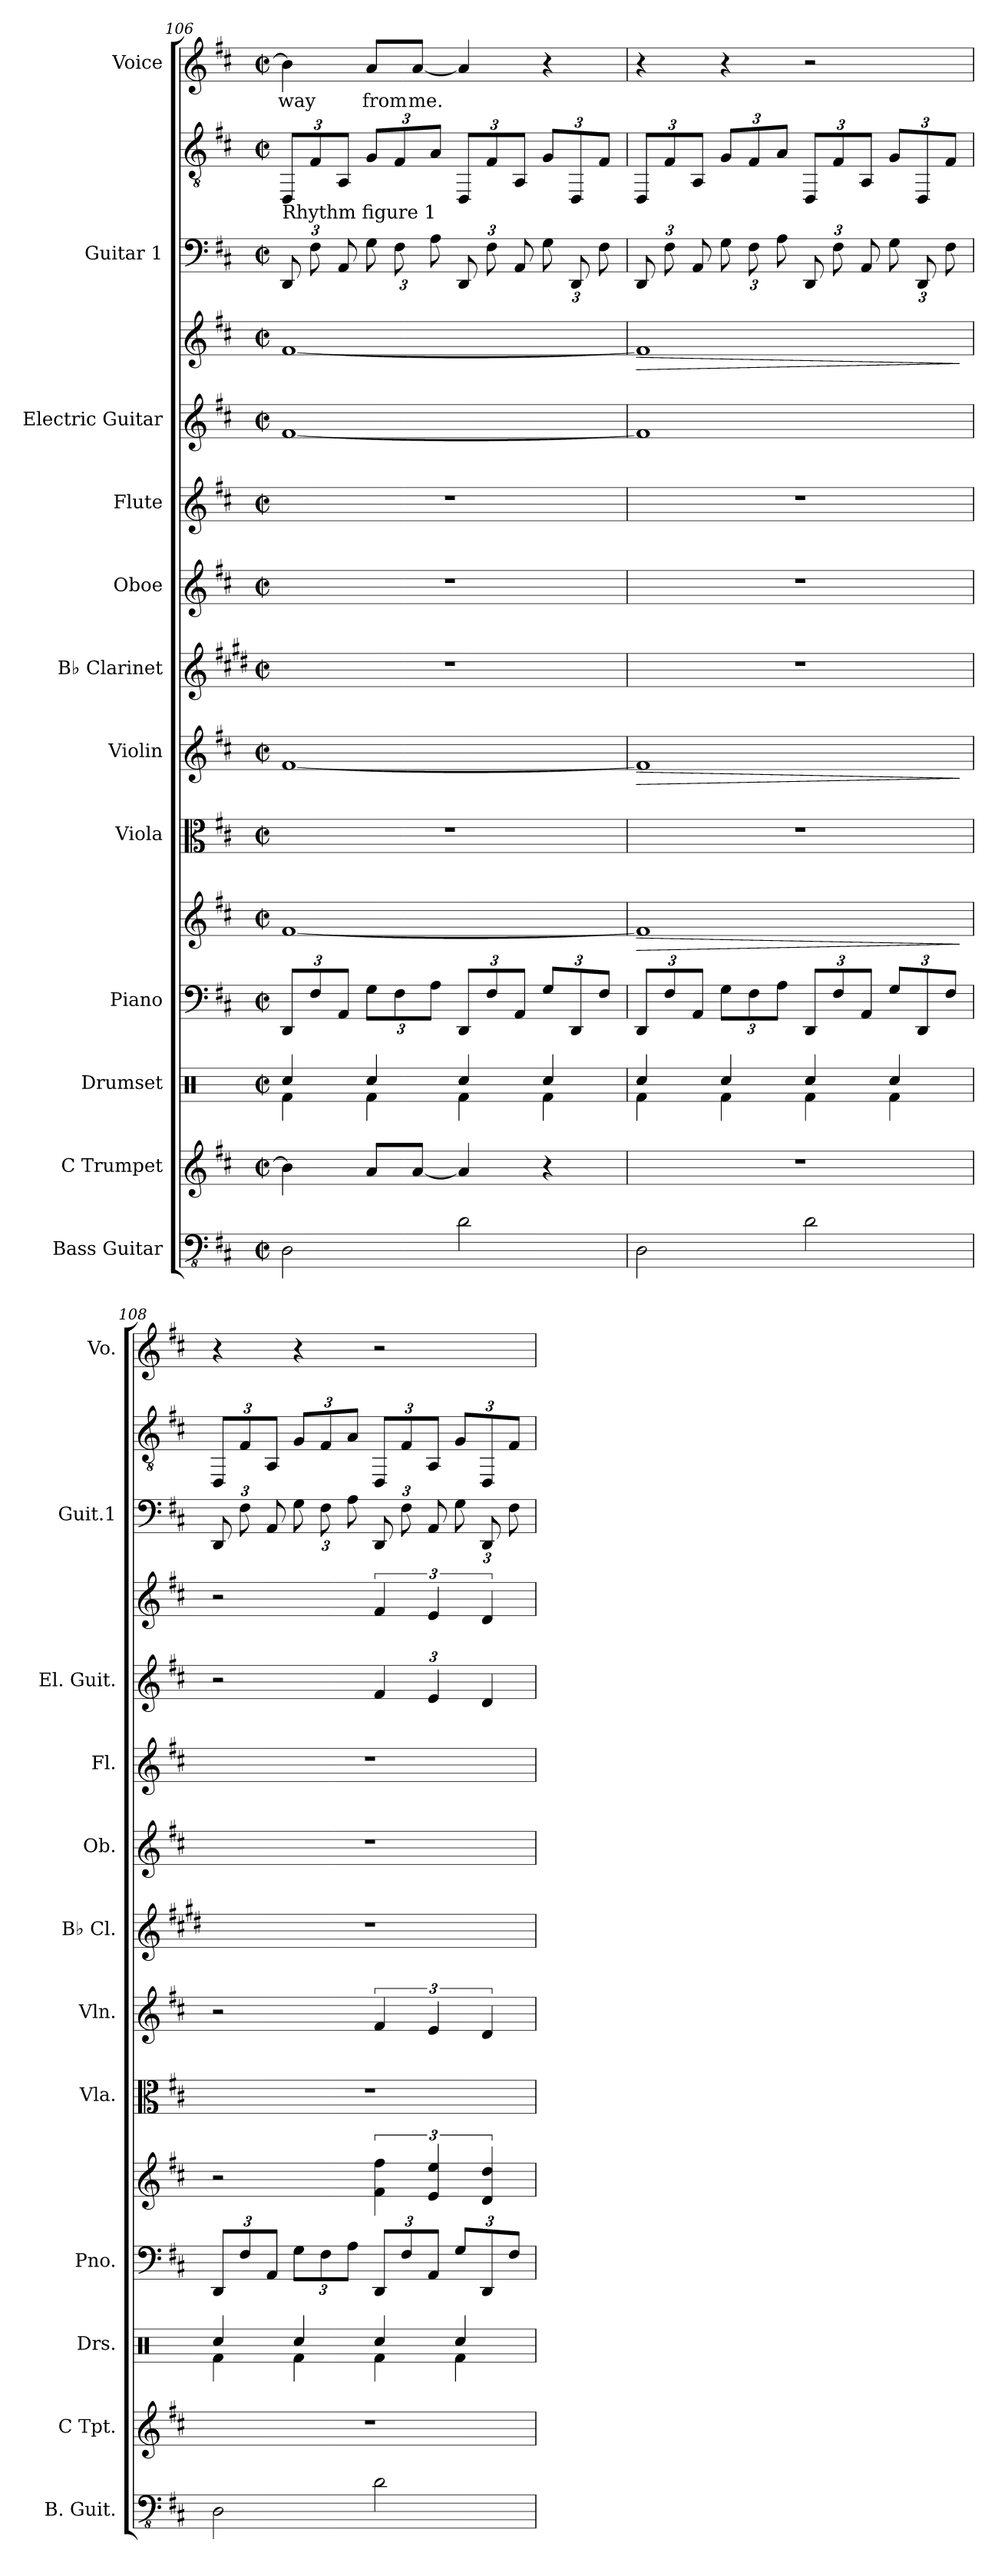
**kern	**kern	**kern	**kern	**kern	**dynam	**kern	**kern	**dynam	**kern	**kern	**kern	**kern	**kern	**dynam	**kern	**kern	**kern	**text
*part12	*part11	*part10	*part9	*part9	*part9	*part8	*part7	*part7	*part6	*part5	*part4	*part3	*part3	*part3	*part2	*part2	*part1	*part1
*staff15	*staff14	*staff13	*staff12	*staff11	*staff11/12	*staff10	*staff9	*staff9	*staff8	*staff7	*staff6	*staff5	*staff4	*staff4/5	*staff3	*staff2	*staff1	*staff1
*I"Bass Guitar	*I"C Trumpet	*I"Drumset	*I"Piano	*	*	*I"Viola	*I"Violin	*	*I"B♭ Clarinet	*I"Oboe	*I"Flute	*I"Electric Guitar	*	*	*I"Guitar 1	*	*I"Voice	*
*I'B. Guit.	*I'C Tpt.	*I'Drs.	*I'Pno.	*	*	*I'Vla.	*I'Vln.	*	*I'B♭ Cl.	*I'Ob.	*I'Fl.	*I'El. Guit.	*	*	*I'Guit.1	*	*I'Vo.	*
*clefFv4	*clefG2	*clefX	*clefF4	*clefG2	*	*clefC3	*clefG2	*	*clefG2	*clefG2	*clefG2	*	*clefG2	*	*	*clefGv2	*clefG2	*
*	*	*	*	*	*	*	*	*	*ITrd1c2	*	*	*	*	*	*	*	*	*
*k[f#c#]	*k[f#c#]	*k[]	*k[f#c#]	*k[f#c#]	*	*k[f#c#]	*k[f#c#]	*	*k[f#c#]	*k[f#c#]	*k[f#c#]	*k[f#c#]	*k[f#c#]	*	*k[f#c#]	*k[f#c#]	*k[f#c#]	*
*M2/2	*M2/2	*M2/2	*M2/2	*M2/2	*	*M2/2	*M2/2	*	*M2/2	*M2/2	*M2/2	*M2/2	*M2/2	*	*M2/2	*M2/2	*M2/2	*
*met(c|)	*met(c|)	*met(c|)	*met(c|)	*met(c|)	*	*met(c|)	*met(c|)	*	*met(c|)	*met(c|)	*met(c|)	*met(c|)	*met(c|)	*	*met(c|)	*met(c|)	*met(c|)	*
=106	=106	=106	=106	=106	=106	=106	=106	=106	=106	=106	=106	=106	=106	=106	=106	=106	=106	=106
*	*	*^	*	*	*	*	*	*	*	*	*	*	*	*	*	*	*	*
*	*	*	*	*Xbrackettup	*	*	*	*	*	*	*	*	*	*	*	*Xbrackettup	*Xbrackettup	*	*
!	!	!	!	!	!	!	!	!	!	!	!	!	!	!	!	!	!LO:TX:b:t=Rhythm figure 1	!	!
2DD\	4b\]	4Rcc/	4Rf\	12DD/L	[1f#	.	1r	[1f#	.	1r	1r	1r	[1f#	[1f#	.	12DD	12DD/L	4b\]	-way
.	.	.	.	12F#/	.	.	.	.	.	.	.	.	.	.	.	12F#	12F#/	.	.
.	.	.	.	12AA/J	.	.	.	.	.	.	.	.	.	.	.	12AA	12AA/J	.	.
.	8a/L	4Rcc/	4Rf\	12G\L	.	.	.	.	.	.	.	.	.	.	.	12G	12G/L	8a/L	from
.	.	.	.	12F#\	.	.	.	.	.	.	.	.	.	.	.	12F#	12F#/	.	.
.	[8a/J	.	.	.	.	.	.	.	.	.	.	.	.	.	.	.	.	[8a/J	me.
.	.	.	.	12A\J	.	.	.	.	.	.	.	.	.	.	.	12A	12A/J	.	.
2D\	4a/]	4Rcc/	4Rf\	12DD/L	.	.	.	.	.	.	.	.	.	.	.	12DD	12DD/L	4a/]	.
.	.	.	.	12F#/	.	.	.	.	.	.	.	.	.	.	.	12F#	12F#/	.	.
.	.	.	.	12AA/J	.	.	.	.	.	.	.	.	.	.	.	12AA	12AA/J	.	.
.	4r	4Rcc/	4Rf\	12G/L	.	.	.	.	.	.	.	.	.	.	.	12G	12G/L	4r	.
.	.	.	.	12DD/	.	.	.	.	.	.	.	.	.	.	.	12DD	12DD/	.	.
.	.	.	.	12F#/J	.	.	.	.	.	.	.	.	.	.	.	12F#	12F#/J	.	.
=107	=107	=107	=107	=107	=107	=107	=107	=107	=107	=107	=107	=107	=107	=107	=107	=107	=107	=107	=107
!	!	!	!	!	!	!LO:HP:b	!	!	!LO:HP:b	!	!	!	!	!	!LO:HP:b	!	!	!	!
2DD\	1r	4Rcc/	4Rf\	12DD/L	1f#]	>	1r	1f#]	>	1r	1r	1r	1f#]	1f#]	>	12DD	12DD/L	4r	.
.	.	.	.	12F#/	.	.	.	.	.	.	.	.	.	.	.	12F#	12F#/	.	.
.	.	.	.	12AA/J	.	.	.	.	.	.	.	.	.	.	.	12AA	12AA/J	.	.
.	.	4Rcc/	4Rf\	12G\L	.	.	.	.	.	.	.	.	.	.	.	12G	12G/L	4r	.
.	.	.	.	12F#\	.	.	.	.	.	.	.	.	.	.	.	12F#	12F#/	.	.
.	.	.	.	12A\J	.	.	.	.	.	.	.	.	.	.	.	12A	12A/J	.	.
2D\	.	4Rcc/	4Rf\	12DD/L	.	.	.	.	.	.	.	.	.	.	.	12DD	12DD/L	2r	.
.	.	.	.	12F#/	.	.	.	.	.	.	.	.	.	.	.	12F#	12F#/	.	.
.	.	.	.	12AA/J	.	.	.	.	.	.	.	.	.	.	.	12AA	12AA/J	.	.
.	.	4Rcc/	4Rf\	12G/L	.	.	.	.	.	.	.	.	.	.	.	12G	12G/L	.	.
.	.	.	.	12DD/	.	.	.	.	.	.	.	.	.	.	.	12DD	12DD/	.	.
.	.	.	.	12F#/J	.	.	.	.	.	.	.	.	.	.	.	12F#	12F#/J	.	.
*	*	*v	*v	*	*	*	*	*	*	*	*	*	*	*	*	*	*	*	*
.	.	.	.	.	]	.	.	]	.	.	.	.	.	]	.	.	.	.
!!LO:PB:g=z
=108	=108	=108	=108	=108	=108	=108	=108	=108	=108	=108	=108	=108	=108	=108	=108	=108	=108	=108
*	*	*^	*	*	*	*	*	*	*	*	*	*	*	*	*	*	*	*
2DD\	1r	4Rcc/	4Rf\	12DD/L	2r	.	1r	2r	.	1r	1r	1r	2r	2r	.	12DD	12DD/L	4r	.
.	.	.	.	12F#/	.	.	.	.	.	.	.	.	.	.	.	12F#	12F#/	.	.
.	.	.	.	12AA/J	.	.	.	.	.	.	.	.	.	.	.	12AA	12AA/J	.	.
.	.	4Rcc/	4Rf\	12G\L	.	.	.	.	.	.	.	.	.	.	.	12G	12G/L	4r	.
.	.	.	.	12F#\	.	.	.	.	.	.	.	.	.	.	.	12F#	12F#/	.	.
.	.	.	.	12A\J	.	.	.	.	.	.	.	.	.	.	.	12A	12A/J	.	.
*	*	*	*	*	*	*	*	*	*	*	*	*	*Xbrackettup	*	*	*	*	*	*
2D\	.	4Rcc/	4Rf\	12DD/L	6f#\ 6ff#\	.	.	6f#/	.	.	.	.	6f#	6f#/	.	12DD	12DD/L	2r	.
.	.	.	.	12F#/	.	.	.	.	.	.	.	.	.	.	.	12F#	12F#/	.	.
.	.	.	.	12AA/J	6e/ 6ee/	.	.	6e/	.	.	.	.	6e	6e/	.	12AA	12AA/J	.	.
.	.	4Rcc/	4Rf\	12G/L	.	.	.	.	.	.	.	.	.	.	.	12G	12G/L	.	.
.	.	.	.	12DD/	6d/ 6dd/	.	.	6d/	.	.	.	.	6d	6d/	.	12DD	12DD/	.	.
.	.	.	.	12F#/J	.	.	.	.	.	.	.	.	.	.	.	12F#	12F#/J	.	.
*	*	*v	*v	*	*	*	*	*	*	*	*	*	*	*	*	*	*	*	*
=	=	=	=	=	=	=	=	=	=	=	=	=	=	=	=	=	=	=
*-	*-	*-	*-	*-	*-	*-	*-	*-	*-	*-	*-	*-	*-	*-	*-	*-	*-	*-
